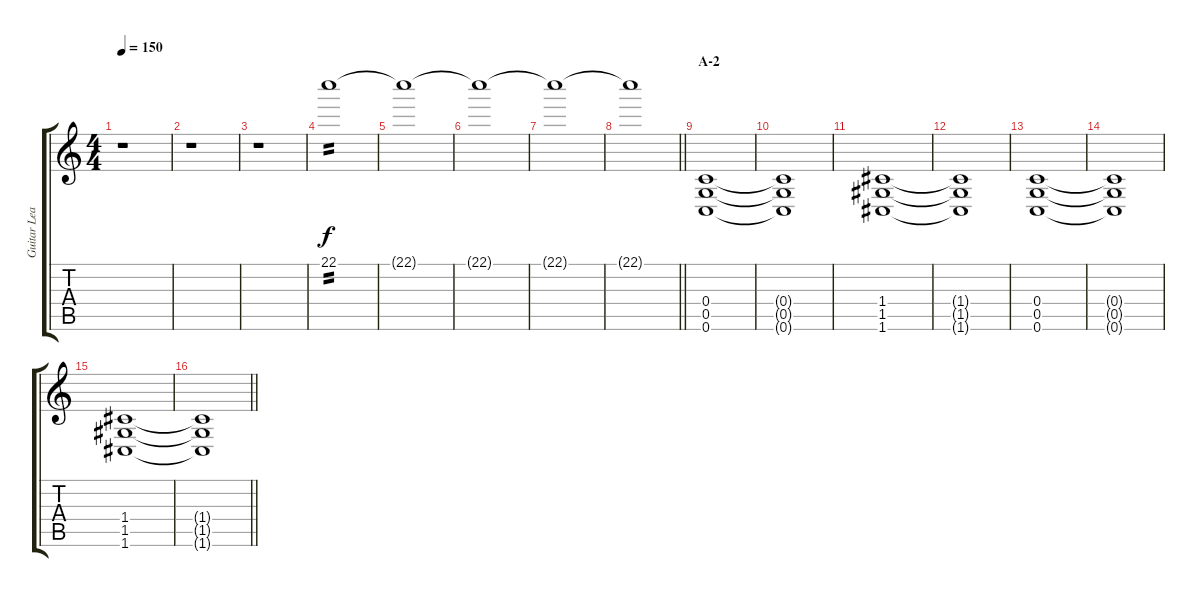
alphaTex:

\track ("Guitar Lead" "Guitar Lea") {instrument overdrivenguitar}
\staff {score tabs}
\tuning (D4 A3 F3 C3 G2 C2) {hide}
\ts (4 4)
\tempo 150
\clef g2
\ks c
r.1{dy f} |
r.1 |
r.1 |
22.1.1{tp 2 volume 16} |
22.1{t}.1 |
22.1{t}.1 |
22.1{t}.1 |
\barLineRight lightlight
22.1{t}.1 |
\section ("" "A-2")
(0.4 0.5 0.6).1{volume 16 instrument distortionguitar} |
(0.4{t} 0.5{t} 0.6{t}).1 |
(1.4 1.5 1.6).1 |
(1.4{t} 1.5{t} 1.6{t}).1 |
(0.4 0.5 0.6).1 |
(0.4{t} 0.5{t} 0.6{t}).1 |
(1.4 1.5 1.6).1 |
\barLineRight lightlight
(1.4{t} 1.5{t} 1.6{t}).1
